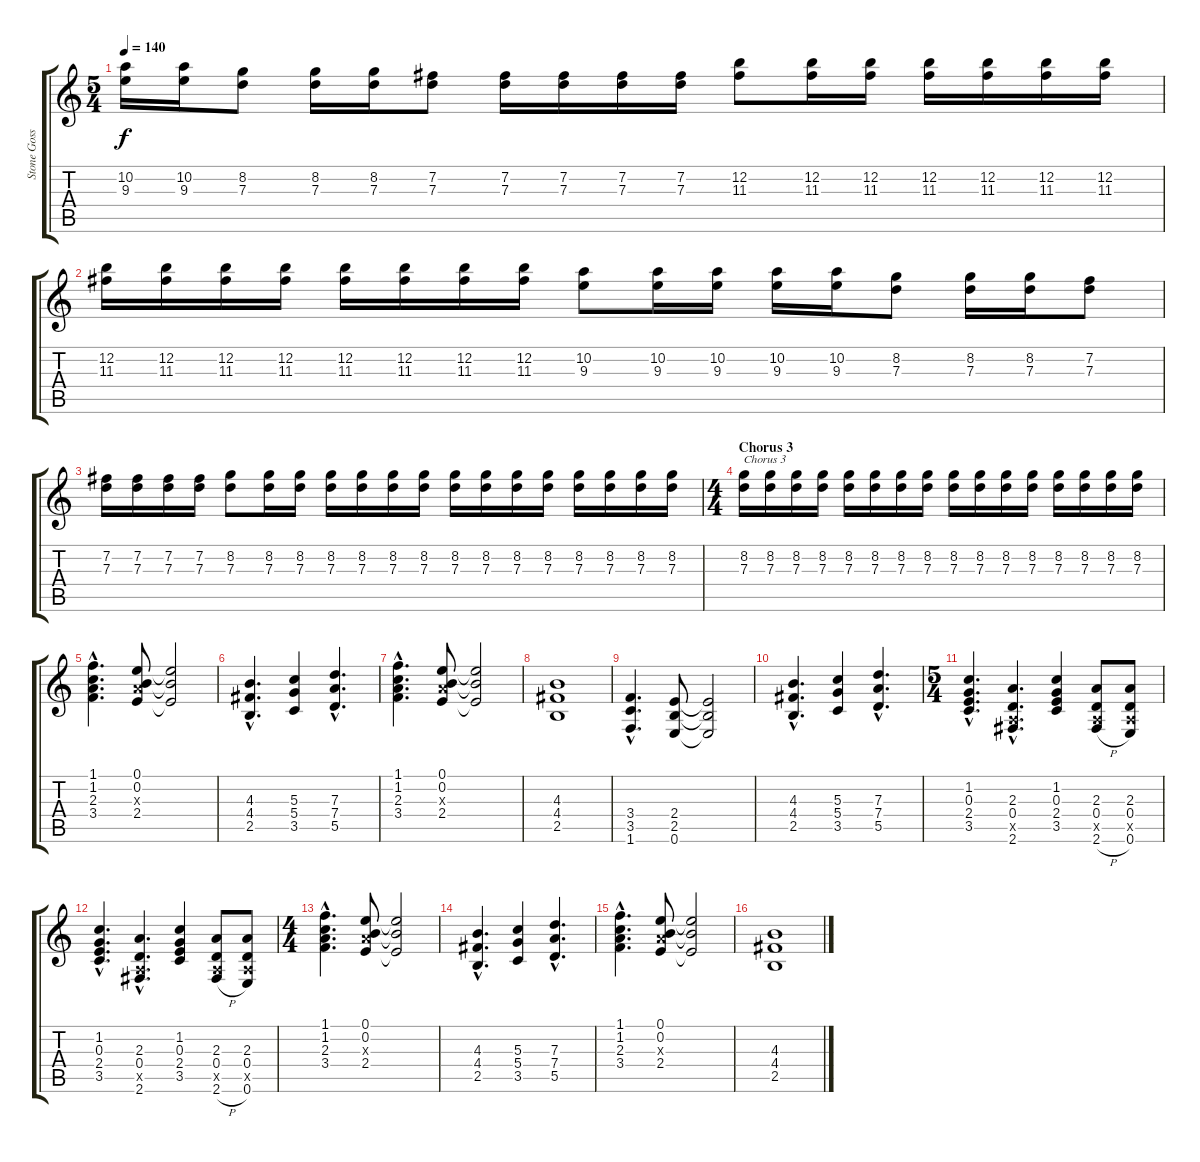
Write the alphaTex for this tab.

\track ("Stone Gossard" "Stone Goss") {instrument distortionguitar}
\staff {score tabs}
\tuning (E4 B3 G3 D3 A2 E2) {hide}
\ts (5 4)
\tempo 140
\clef g2
\ks c
(10.2 9.3).16{dy f} (10.2 9.3).16 (8.2 7.3).8 (8.2 7.3).16 (8.2 7.3).16 (7.2 7.3).8 (7.2 7.3).16 (7.2 7.3).16 (7.2 7.3).16 (7.2 7.3).16 (12.2 11.3).8 (12.2 11.3).16 (12.2 11.3).16 (12.2 11.3).16 (12.2 11.3).16 (12.2 11.3).16 (12.2 11.3).16 |
(12.2 11.3).16 (12.2 11.3).16 (12.2 11.3).16 (12.2 11.3).16 (12.2 11.3).16 (12.2 11.3).16 (12.2 11.3).16 (12.2 11.3).16 (10.2 9.3).8 (10.2 9.3).16 (10.2 9.3).16 (10.2 9.3).16 (10.2 9.3).16 (8.2 7.3).8 (8.2 7.3).16 (8.2 7.3).16 (7.2 7.3).8 |
(7.2 7.3).16 (7.2 7.3).16 (7.2 7.3).16 (7.2 7.3).16 (8.2 7.3).8 (8.2 7.3).16 (8.2 7.3).16 (8.2 7.3).16 (8.2 7.3).16 (8.2 7.3).16 (8.2 7.3).16 (8.2 7.3).16 (8.2 7.3).16 (8.2 7.3).16 (8.2 7.3).16 (8.2 7.3).16 (8.2 7.3).16 (8.2 7.3).16 (8.2 7.3).16 |
\ts (4 4)
\section ("" "Chorus 3")
(8.2 7.3).16{txt "Chorus 3"} (8.2 7.3).16 (8.2 7.3).16 (8.2 7.3).16 (8.2 7.3).16 (8.2 7.3).16 (8.2 7.3).16 (8.2 7.3).16 (8.2 7.3).16 (8.2 7.3).16 (8.2 7.3).16 (8.2 7.3).16 (8.2 7.3).16 (8.2 7.3).16 (8.2 7.3).16 (8.2 7.3).16 |
(1.1{hac} 1.2{hac} 2.3{hac} 3.4{hac}).4{d} (0.1 0.2 2.3{x} 2.4).8 (0.1{t} 0.2{t} 2.4{t}).2 |
(4.3{hac} 4.4{hac} 2.5{hac}).4{d} (5.3 5.4 3.5).4 (7.3{hac} 7.4{hac} 5.5{hac}).4{d} |
(1.1{hac} 1.2{hac} 2.3{hac} 3.4{hac}).4{d} (0.1 0.2 2.3{x} 2.4).8 (0.1{t} 0.2{t} 2.4{t}).2 |
(4.3 4.4 2.5).1 |
(3.4{hac} 3.5{hac} 1.6{hac}).4{d} (2.4 2.5 0.6).8 (2.4{t} 2.5{t} 0.6{t}).2 |
(4.3{hac} 4.4{hac} 2.5{hac}).4{d} (5.3 5.4 3.5).4 (7.3{hac} 7.4{hac} 5.5{hac}).4{d} |
\ts (5 4)
(1.2{hac} 0.3{hac} 2.4{hac} 3.5{hac}).4{d} (2.3{hac} 0.4{hac} 0.5{hac x} 2.6{hac}).4{d} (1.2 0.3 2.4 3.5).4 (2.3 0.4 0.5{x} 2.6{h}).8 (2.3 0.4 0.5{x} 0.6).8 |
(1.2{hac} 0.3{hac} 2.4{hac} 3.5{hac}).4{d} (2.3{hac} 0.4{hac} 0.5{hac x} 2.6{hac}).4{d} (1.2 0.3 2.4 3.5).4 (2.3 0.4 0.5{x} 2.6{h}).8 (2.3 0.4 0.5{x} 0.6).8 |
\ts (4 4)
(1.1{hac} 1.2{hac} 2.3{hac} 3.4{hac}).4{d} (0.1 0.2 2.3{x} 2.4).8 (0.1{t} 0.2{t} 2.4{t}).2 |
(4.3{hac} 4.4{hac} 2.5{hac}).4{d} (5.3 5.4 3.5).4 (7.3{hac} 7.4{hac} 5.5{hac}).4{d} |
(1.1{hac} 1.2{hac} 2.3{hac} 3.4{hac}).4{d} (0.1 0.2 2.3{x} 2.4).8 (0.1{t} 0.2{t} 2.4{t}).2 |
(4.3 4.4 2.5).1
